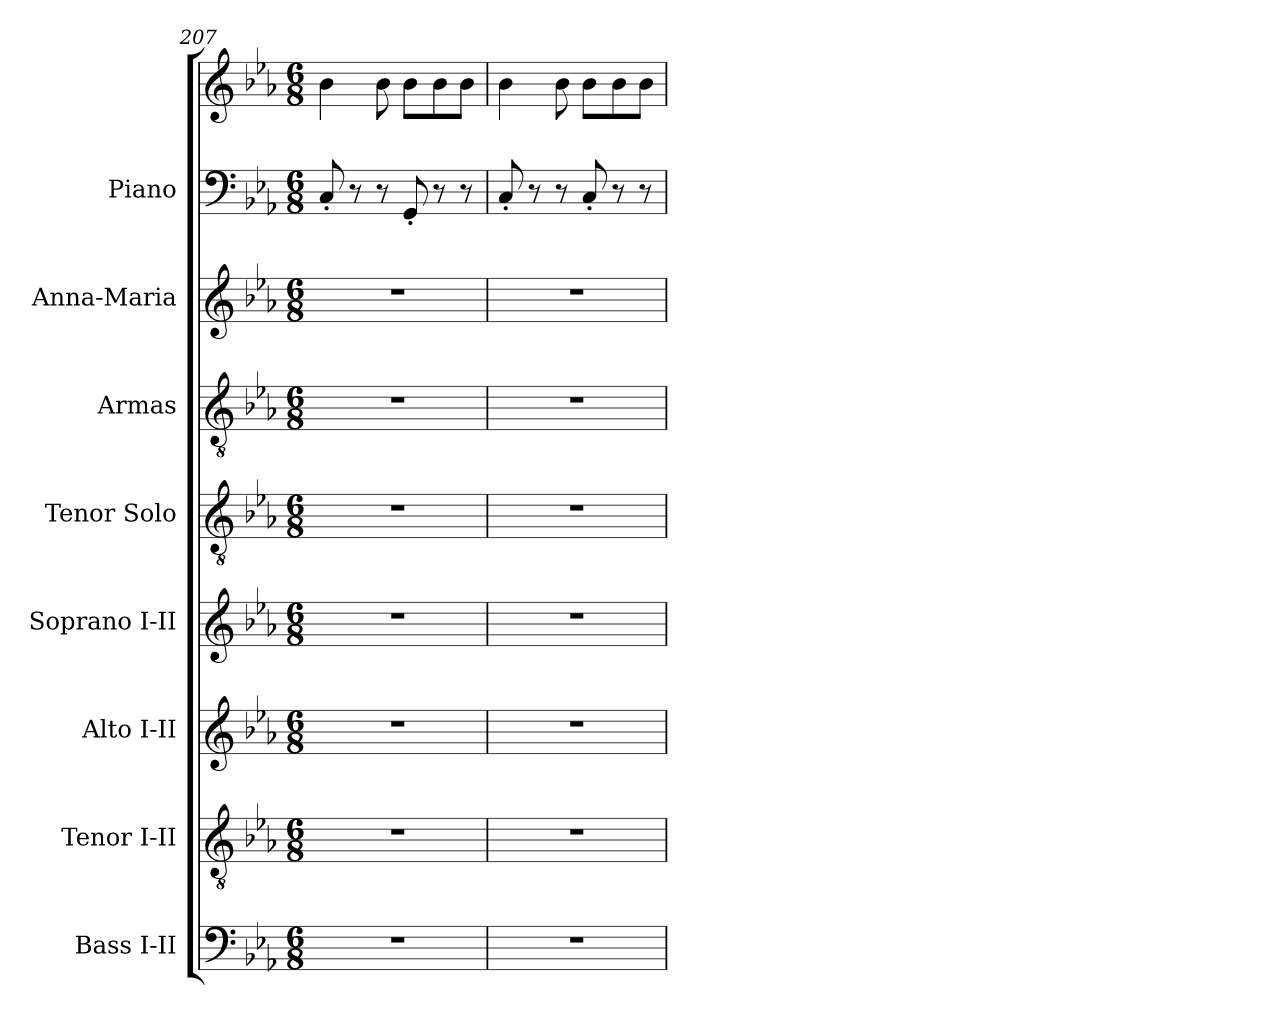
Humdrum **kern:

**kern	**kern	**kern	**kern	**kern	**kern	**kern	**kern	**kern
*part8	*part7	*part6	*part5	*part4	*part3	*part2	*part1	*part1
*staff9	*staff8	*staff7	*staff6	*staff5	*staff4	*staff3	*staff2	*staff1
*I"Bass I-II	*I"Tenor I-II	*I"Alto I-II	*I"Soprano I-II	*I"Tenor Solo	*I"Armas	*I"Anna-Maria	*I"Piano	*
*I'B.	*I'T.	*I'A.	*I'S.	*I'T. Solo	*I'Armas	*I'A-M	*I'Pno.	*
*clefF4	*clefGv2	*clefG2	*clefG2	*clefGv2	*clefGv2	*clefG2	*clefF4	*clefG2
*	*ITrd7c12	*	*	*ITrd7c12	*ITrd7c12	*	*	*
*k[b-e-a-]	*k[b-e-a-]	*k[b-e-a-]	*k[b-e-a-]	*k[b-e-a-]	*k[b-e-a-]	*k[b-e-a-]	*k[b-e-a-]	*k[b-e-a-]
*E-:	*E-:	*E-:	*E-:	*E-:	*E-:	*E-:	*E-:	*E-:
*M6/8	*M6/8	*M6/8	*M6/8	*M6/8	*M6/8	*M6/8	*M6/8	*M6/8
=207	=207	=207	=207	=207	=207	=207	=207	=207
!LO:N:vis=1	!LO:N:vis=1	!LO:N:vis=1	!LO:N:vis=1	!LO:N:vis=1	!LO:N:vis=1	!LO:N:vis=1	!	!
2.r	2.r	2.r	2.r	2.r	2.r	2.r	8C'i/	4b-i\
.	.	.	.	.	.	.	8r	.
.	.	.	.	.	.	.	8r	8b-i\
.	.	.	.	.	.	.	8GG'i/	8b-i\L
.	.	.	.	.	.	.	8r	8b-i\
.	.	.	.	.	.	.	8r	8b-i\J
=208	=208	=208	=208	=208	=208	=208	=208	=208
!LO:N:vis=1	!LO:N:vis=1	!LO:N:vis=1	!LO:N:vis=1	!LO:N:vis=1	!LO:N:vis=1	!LO:N:vis=1	!	!
2.r	2.r	2.r	2.r	2.r	2.r	2.r	8C'i/	4b-i\
.	.	.	.	.	.	.	8r	.
.	.	.	.	.	.	.	8r	8b-i\
.	.	.	.	.	.	.	8C'i/	8b-i\L
.	.	.	.	.	.	.	8r	8b-i\
.	.	.	.	.	.	.	8r	8b-i\J
=	=	=	=	=	=	=	=	=
*-	*-	*-	*-	*-	*-	*-	*-	*-
